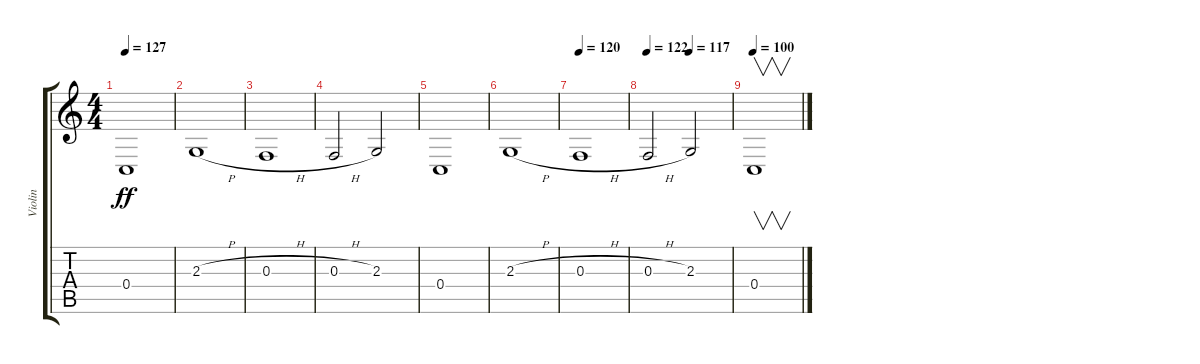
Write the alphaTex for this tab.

\track ("Violin" "Violin") {instrument violin}
\staff {score tabs}
\tuning (D4 A3 F3 C3 G2 C2) {hide}
\ts (4 4)
\tempo 127
\clef g2
\ks c
0.4.1{dy ff instrument synthstrings2} |
2.3{h}.1 |
0.3{h}.1 |
0.3{h}.2 2.3.2 |
0.4.1 |
2.3{h}.1 |
\tempo 120
0.3{h}.1 |
\tempo 113
\tempo (104 0.5)
\tempo 122
\tempo (117 0.5)
0.3{h}.2 2.3.2 |
\tempo 100
0.4.1{v}
